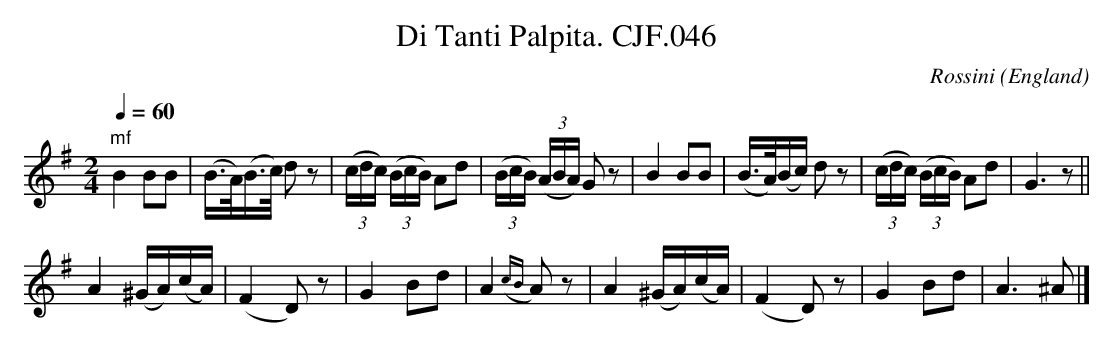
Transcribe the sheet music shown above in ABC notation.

X:1
T:Di Tanti Palpita. CJF.046
C:Rossini
L:1/16
M:2/4
O:England
Q:1/4=60
K:G
"mf"B4 B2B2|(B>A)(B>c) d2z2|((3cdc) ((3BcB) A2d2|\
((3BcB) ((3ABA) G2z2|B4 B2B2|(B>A)(Bc) d2z2|\
((3cdc) ((3BcB) A2d2|G6z2||!
A4(^GA)(cA)|(F4D2)z2|G4B2d2|A4({cB}A2)z2|\
A4(^GA)(cA)|(F4D2)z2|G4B2d2|A6^A2|]
